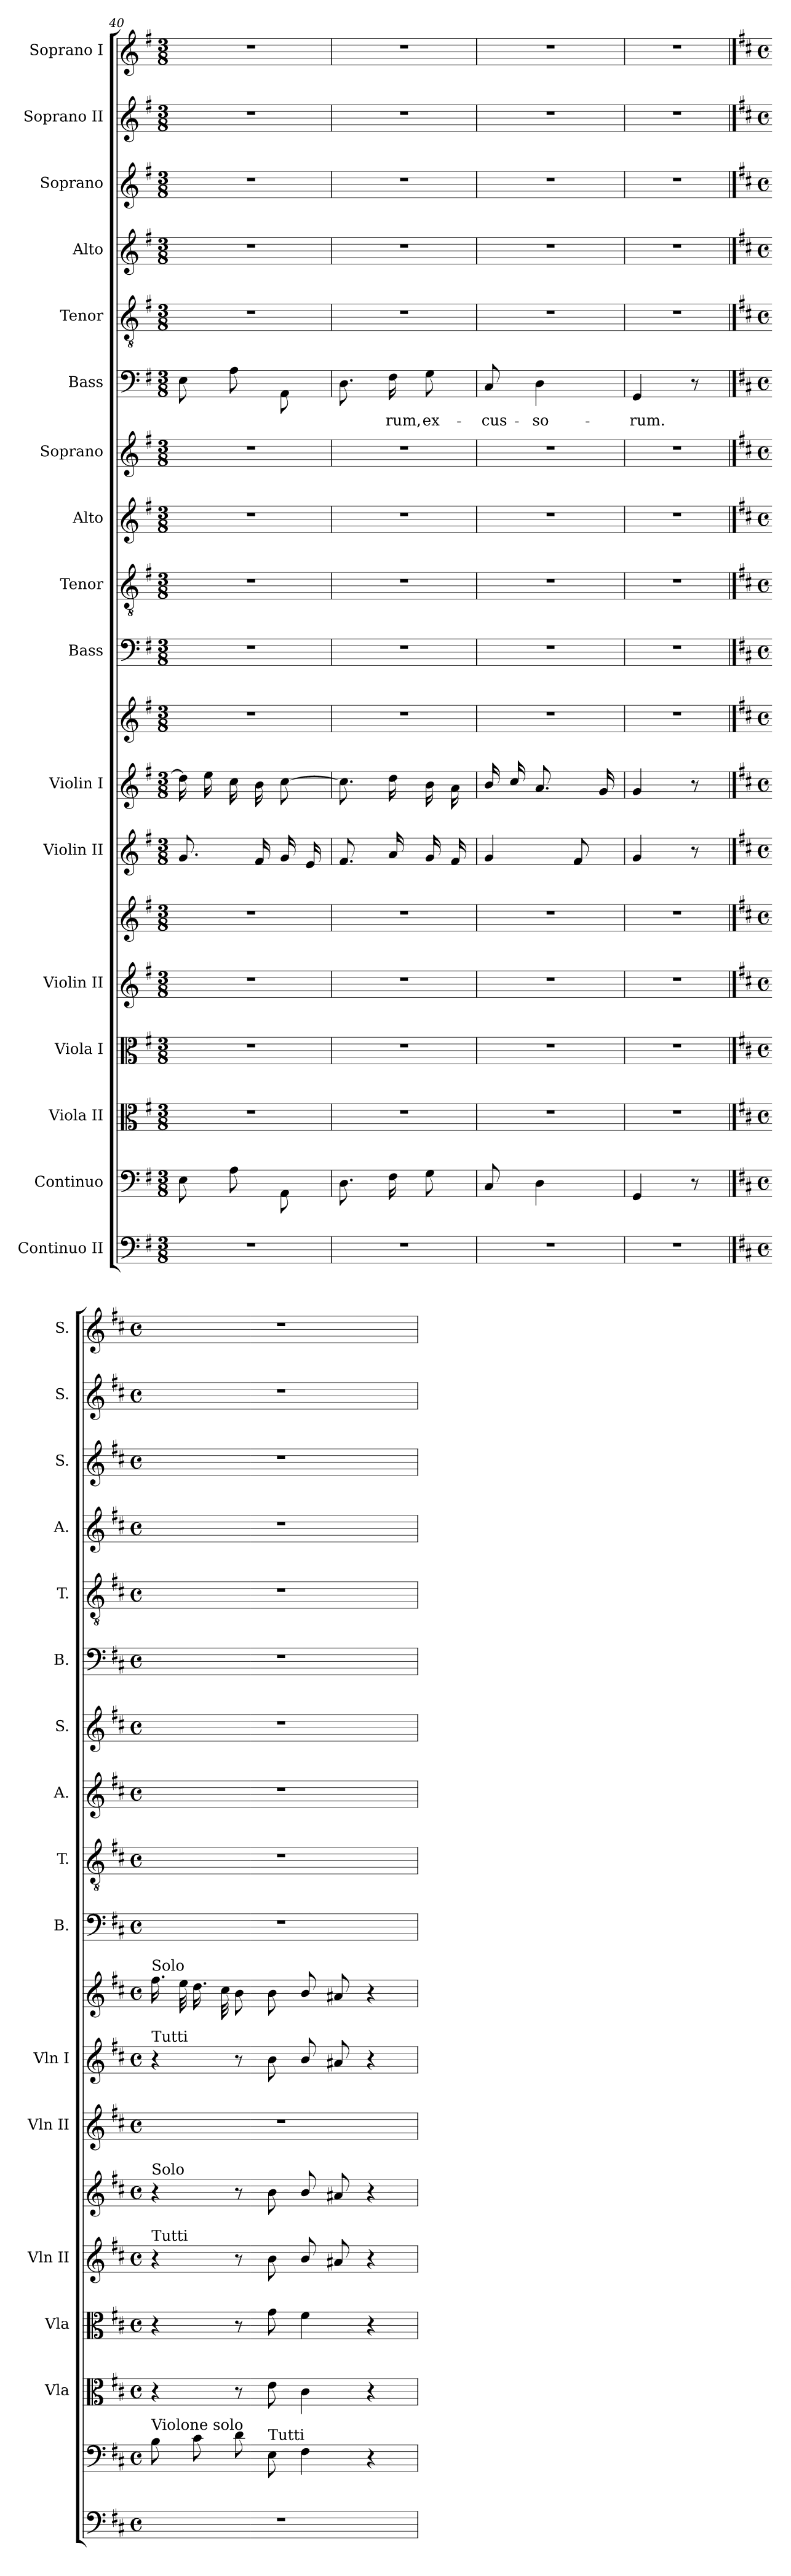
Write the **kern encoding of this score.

**kern	**kern	**kern	**kern	**kern	**kern	**kern	**kern	**kern	**kern	**kern	**kern	**kern	**kern	**text	**kern	**kern	**kern	**kern	**kern
*part17	*part16	*part15	*part14	*part13	*part13	*part12	*part11	*part11	*part10	*part9	*part8	*part7	*part6	*part6	*part5	*part4	*part3	*part2	*part1
*staff19	*staff18	*staff17	*staff16	*staff15	*staff14	*staff13	*staff12	*staff11	*staff10	*staff9	*staff8	*staff7	*staff6	*staff6	*staff5	*staff4	*staff3	*staff2	*staff1
*I"Continuo II	*I"Continuo	*I"Viola II	*I"Viola I	*I"Violin II	*	*I"Violin II	*I"Violin I	*	*I"Bass	*I"Tenor	*I"Alto	*I"Soprano	*I"Bass	*	*I"Tenor	*I"Alto	*I"Soprano	*I"Soprano II	*I"Soprano I
*	*	*I'Vla	*I'Vla	*I'Vln II	*	*I'Vln II	*I'Vln I	*	*I'B.	*I'T.	*I'A.	*I'S.	*I'B.	*	*I'T.	*I'A.	*I'S.	*I'S.	*I'S.
*clefF4	*clefF4	*clefC3	*clefC3	*clefG2	*clefG2	*clefG2	*clefG2	*clefG2	*clefF4	*clefGv2	*clefG2	*clefG2	*clefF4	*	*clefGv2	*clefG2	*clefG2	*clefG2	*clefG2
*	*	*	*	*	*	*	*	*	*	*ITrd7c12	*	*	*	*	*ITrd7c12	*	*	*	*
*k[f#]	*k[f#]	*k[f#]	*k[f#]	*k[f#]	*k[f#]	*k[f#]	*k[f#]	*k[f#]	*k[f#]	*k[f#]	*k[f#]	*k[f#]	*k[f#]	*	*k[f#]	*k[f#]	*k[f#]	*k[f#]	*k[f#]
*G:	*G:	*G:	*G:	*G:	*G:	*G:	*G:	*G:	*G:	*G:	*G:	*G:	*G:	*	*G:	*G:	*G:	*G:	*G:
*M3/8	*M3/8	*M3/8	*M3/8	*M3/8	*M3/8	*M3/8	*M3/8	*M3/8	*M3/8	*M3/8	*M3/8	*M3/8	*M3/8	*	*M3/8	*M3/8	*M3/8	*M3/8	*M3/8
=40	=40	=40	=40	=40	=40	=40	=40	=40	=40	=40	=40	=40	=40	=40	=40	=40	=40	=40	=40
!LO:N:vis=1	!	!LO:N:vis=1	!LO:N:vis=1	!LO:N:vis=1	!LO:N:vis=1	!	!	!LO:N:vis=1	!LO:N:vis=1	!LO:N:vis=1	!LO:N:vis=1	!LO:N:vis=1	!	!	!LO:N:vis=1	!LO:N:vis=1	!LO:N:vis=1	!LO:N:vis=1	!LO:N:vis=1
4.r	8Ei\	4.r	4.r	4.r	4.r	8.gi/	16ddi\]	4.r	4.r	4.r	4.r	4.r	8Ei\	.	4.r	4.r	4.r	4.r	4.r
.	.	.	.	.	.	.	16eei\	.	.	.	.	.	.	.	.	.	.	.	.
.	8Ai\	.	.	.	.	.	16cci\	.	.	.	.	.	8Ai\	.	.	.	.	.	.
.	.	.	.	.	.	16f#i/	16bi\	.	.	.	.	.	.	.	.	.	.	.	.
.	8AAi\	.	.	.	.	16gi/	[8cci\	.	.	.	.	.	8AAi\	.	.	.	.	.	.
.	.	.	.	.	.	16ei/	.	.	.	.	.	.	.	.	.	.	.	.	.
=41	=41	=41	=41	=41	=41	=41	=41	=41	=41	=41	=41	=41	=41	=41	=41	=41	=41	=41	=41
!LO:N:vis=1	!	!LO:N:vis=1	!LO:N:vis=1	!LO:N:vis=1	!LO:N:vis=1	!	!	!LO:N:vis=1	!LO:N:vis=1	!LO:N:vis=1	!LO:N:vis=1	!LO:N:vis=1	!	!	!LO:N:vis=1	!LO:N:vis=1	!LO:N:vis=1	!LO:N:vis=1	!LO:N:vis=1
4.r	8.Di\	4.r	4.r	4.r	4.r	8.f#i/	8.cci\]	4.r	4.r	4.r	4.r	4.r	8.Di\	.	4.r	4.r	4.r	4.r	4.r
!	!	!	!	!	!	!	!	!	!	!	!	!	!	!LO:LY:b:color=#000000	!	!	!	!	!
.	16F#i\	.	.	.	.	16ai/	16ddi\	.	.	.	.	.	16F#i\	-rum,	.	.	.	.	.
!	!	!	!	!	!	!	!	!	!	!	!	!	!	!LO:LY:b:color=#000000	!	!	!	!	!
.	8Gi\	.	.	.	.	16gi/	16bi\	.	.	.	.	.	8Gi\	ex-	.	.	.	.	.
.	.	.	.	.	.	16f#i/	16ai\	.	.	.	.	.	.	.	.	.	.	.	.
=42	=42	=42	=42	=42	=42	=42	=42	=42	=42	=42	=42	=42	=42	=42	=42	=42	=42	=42	=42
!LO:N:vis=1	!	!LO:N:vis=1	!LO:N:vis=1	!LO:N:vis=1	!LO:N:vis=1	!	!	!LO:N:vis=1	!LO:N:vis=1	!LO:N:vis=1	!LO:N:vis=1	!LO:N:vis=1	!	!	!	!	!	!	!
!	!	!	!	!	!	!	!	!	!	!	!	!	!	!LO:LY:b:color=#000000	!LO:N:vis=1	!LO:N:vis=1	!LO:N:vis=1	!LO:N:vis=1	!LO:N:vis=1
4.r	8Ci/	4.r	4.r	4.r	4.r	4gi/	16bi/	4.r	4.r	4.r	4.r	4.r	8Ci/	-cus-	4.r	4.r	4.r	4.r	4.r
.	.	.	.	.	.	.	16cci/	.	.	.	.	.	.	.	.	.	.	.	.
!	!	!	!	!	!	!	!	!	!	!	!	!	!	!LO:LY:b:color=#000000	!	!	!	!	!
.	4Di\	.	.	.	.	.	8.ai/	.	.	.	.	.	4Di\	-so-	.	.	.	.	.
.	.	.	.	.	.	8f#i/	.	.	.	.	.	.	.	.	.	.	.	.	.
.	.	.	.	.	.	.	16gi/	.	.	.	.	.	.	.	.	.	.	.	.
=43	=43	=43	=43	=43	=43	=43	=43	=43	=43	=43	=43	=43	=43	=43	=43	=43	=43	=43	=43
!LO:N:vis=1	!	!LO:N:vis=1	!LO:N:vis=1	!LO:N:vis=1	!LO:N:vis=1	!	!	!LO:N:vis=1	!LO:N:vis=1	!LO:N:vis=1	!LO:N:vis=1	!LO:N:vis=1	!	!	!	!	!	!	!
!	!	!	!	!	!	!	!	!	!	!	!	!	!	!LO:LY:b:color=#000000	!LO:N:vis=1	!LO:N:vis=1	!LO:N:vis=1	!LO:N:vis=1	!LO:N:vis=1
4.r	4GGi/	4.r	4.r	4.r	4.r	4gi/	4gi/	4.r	4.r	4.r	4.r	4.r	4GGi/	-rum.	4.r	4.r	4.r	4.r	4.r
.	8r	.	.	.	.	8r	8r	.	.	.	.	.	8r	.	.	.	.	.	.
!!LO:PB:g=z
==1	==1	==1	==1	==1	==1	==1	==1	==1	==1	==1	==1	==1	==1	==1	==1	==1	==1	==1	==1
*k[f#c#]	*k[f#c#]	*k[f#c#]	*k[f#c#]	*k[f#c#]	*k[f#c#]	*k[f#c#]	*k[f#c#]	*k[f#c#]	*k[f#c#]	*k[f#c#]	*k[f#c#]	*k[f#c#]	*k[f#c#]	*	*k[f#c#]	*k[f#c#]	*k[f#c#]	*k[f#c#]	*k[f#c#]
*D:	*D:	*D:	*D:	*D:	*D:	*D:	*D:	*D:	*D:	*D:	*D:	*D:	*D:	*	*D:	*D:	*D:	*D:	*D:
*M4/4	*M4/4	*M4/4	*M4/4	*M4/4	*M4/4	*M4/4	*M4/4	*M4/4	*M4/4	*M4/4	*M4/4	*M4/4	*M4/4	*	*M4/4	*M4/4	*M4/4	*M4/4	*M4/4
*met(c)	*met(c)	*met(c)	*met(c)	*met(c)	*met(c)	*met(c)	*met(c)	*met(c)	*met(c)	*met(c)	*met(c)	*met(c)	*met(c)	*	*met(c)	*met(c)	*met(c)	*met(c)	*met(c)
!	!	!	!	!	!	!	!	!LO:TX:a:t=Solo	!	!	!	!	!	!	!	!	!	!	!
!	!	!	!	!	!	!	!LO:TX:a:t=Tutti	!	!	!	!	!	!	!	!	!	!	!	!
!	!	!	!	!	!LO:TX:a:t=Solo	!	!	!	!	!	!	!	!	!	!	!	!	!	!
!	!	!	!	!LO:TX:a:t=Tutti	!	!	!	!	!	!	!	!	!	!	!	!	!	!	!
!	!LO:TX:a:t=Violone solo	!	!	!	!	!	!	!	!	!	!	!	!	!	!	!	!	!	!
1r	8Bi\	4r	4r	4r	4r	1r	4r	16.ff#i\	1r	1r	1r	1r	1r	.	1r	1r	1r	1r	1r
.	.	.	.	.	.	.	.	32eei\	.	.	.	.	.	.	.	.	.	.	.
.	8c#i\	.	.	.	.	.	.	16.ddi\	.	.	.	.	.	.	.	.	.	.	.
.	.	.	.	.	.	.	.	32cc#i\	.	.	.	.	.	.	.	.	.	.	.
.	8di\	8r	8r	8r	8r	.	8r	8bi\	.	.	.	.	.	.	.	.	.	.	.
!	!LO:TX:a:t=Tutti	!	!	!	!	!	!	!	!	!	!	!	!	!	!	!	!	!	!
.	8Ei\	8ei\	8gi\	8bi\	8bi\	.	8bi\	8bi\	.	.	.	.	.	.	.	.	.	.	.
.	4F#i\	4c#i\	4f#i\	8bi/	8bi/	.	8bi/	8bi/	.	.	.	.	.	.	.	.	.	.	.
.	.	.	.	8a#Xi/	8a#Xi/	.	8a#Xi/	8a#Xi/	.	.	.	.	.	.	.	.	.	.	.
.	4r	4r	4r	4r	4r	.	4r	4r	.	.	.	.	.	.	.	.	.	.	.
=	=	=	=	=	=	=	=	=	=	=	=	=	=	=	=	=	=	=	=
*-	*-	*-	*-	*-	*-	*-	*-	*-	*-	*-	*-	*-	*-	*-	*-	*-	*-	*-	*-
